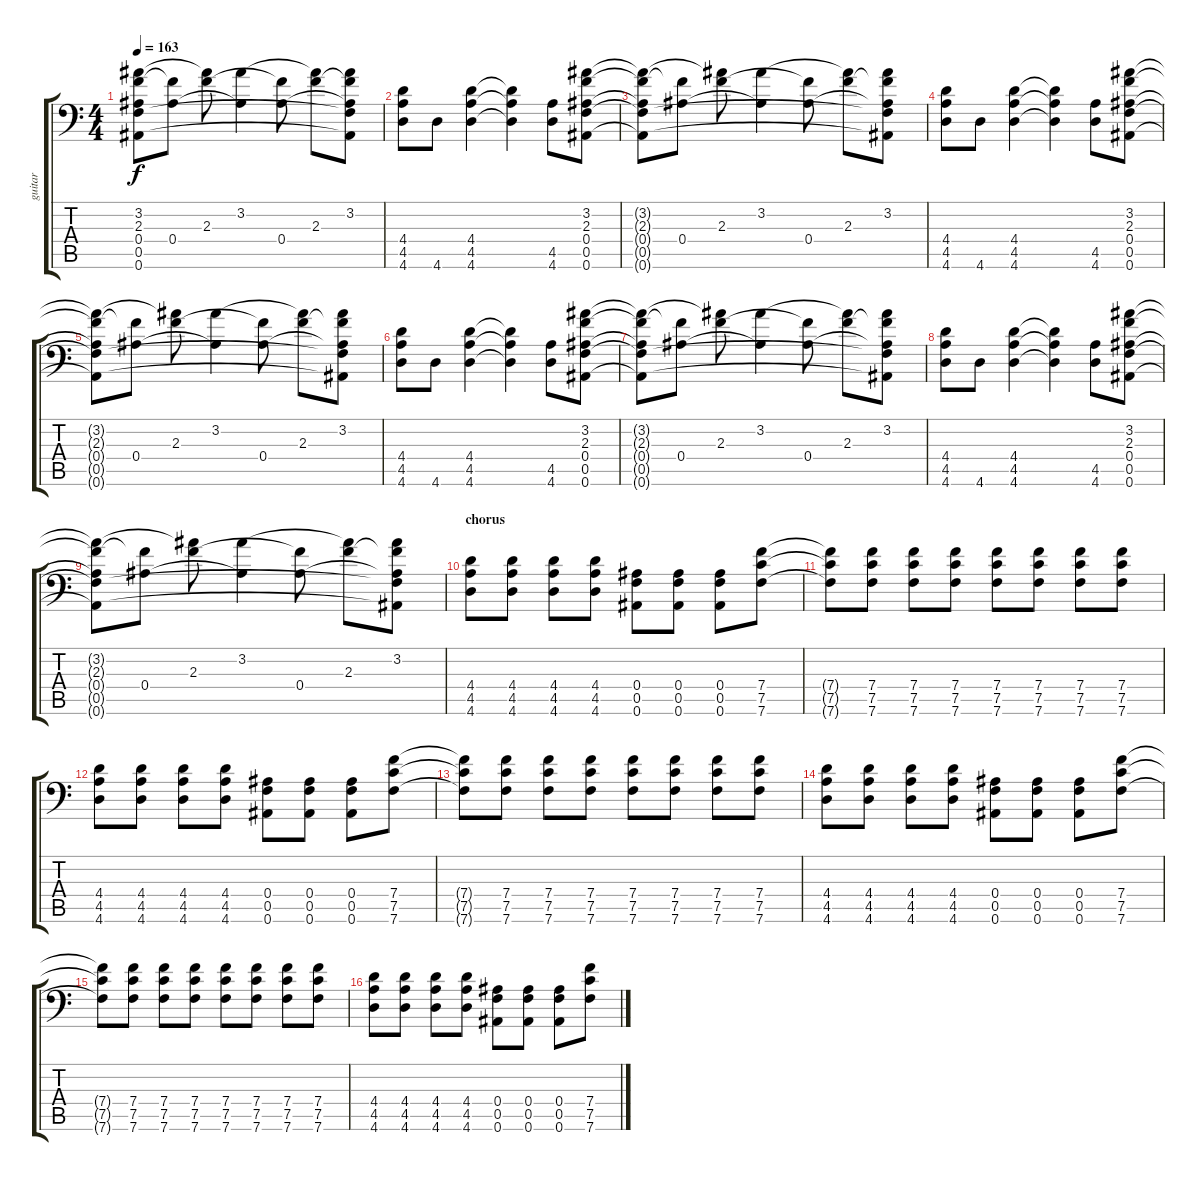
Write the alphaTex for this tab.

\track ("guitar" "guitar") {instrument distortionguitar}
\staff {score tabs}
\tuning (C4 G3 Eb3 Bb2 F2 Bb1) {hide}
\ts (4 4)
\tempo 163
\clef f4
\ks c
(3.2{t} 2.3{t} 0.4{t} 0.5{t} 0.6{t}).8{dy f} (2.3{t} 0.4).8 (3.2{t} 2.3).8 (3.2 0.4{t}).4 (2.3{t} 0.4).8 (3.2{t} 2.3).8 (3.2 2.3{t} 0.4{t} 0.5{t} 0.6{t}).8 |
(4.4 4.5 4.6).8 4.6.8 (4.4 4.5 4.6).4 (4.4{t} 4.5{t} 4.6{t}).4 (4.5 4.6).8 (3.2 2.3 0.4 0.5 0.6).8 |
(3.2{t} 2.3{t} 0.4{t} 0.5{t} 0.6{t}).8 (2.3{t} 0.4).8 (3.2{t} 2.3).8 (3.2 0.4{t}).4 (2.3{t} 0.4).8 (3.2{t} 2.3).8 (3.2 2.3{t} 0.4{t} 0.5{t} 0.6{t}).8 |
(4.4 4.5 4.6).8 4.6.8 (4.4 4.5 4.6).4 (4.4{t} 4.5{t} 4.6{t}).4 (4.5 4.6).8 (3.2 2.3 0.4 0.5 0.6).8 |
(3.2{t} 2.3{t} 0.4{t} 0.5{t} 0.6{t}).8 (2.3{t} 0.4).8 (3.2{t} 2.3).8 (3.2 0.4{t}).4 (2.3{t} 0.4).8 (3.2{t} 2.3).8 (3.2 2.3{t} 0.4{t} 0.5{t} 0.6{t}).8 |
(4.4 4.5 4.6).8 4.6.8 (4.4 4.5 4.6).4 (4.4{t} 4.5{t} 4.6{t}).4 (4.5 4.6).8 (3.2 2.3 0.4 0.5 0.6).8 |
(3.2{t} 2.3{t} 0.4{t} 0.5{t} 0.6{t}).8 (2.3{t} 0.4).8 (3.2{t} 2.3).8 (3.2 0.4{t}).4 (2.3{t} 0.4).8 (3.2{t} 2.3).8 (3.2 2.3{t} 0.4{t} 0.5{t} 0.6{t}).8 |
(4.4 4.5 4.6).8 4.6.8 (4.4 4.5 4.6).4 (4.4{t} 4.5{t} 4.6{t}).4 (4.5 4.6).8 (3.2 2.3 0.4 0.5 0.6).8 |
(3.2{t} 2.3{t} 0.4{t} 0.5{t} 0.6{t}).8 (2.3{t} 0.4).8 (3.2{t} 2.3).8 (3.2 0.4{t}).4 (2.3{t} 0.4).8 (3.2{t} 2.3).8 (3.2 2.3{t} 0.4{t} 0.5{t} 0.6{t}).8 |
\section ("" "chorus")
(4.4 4.5 4.6).8{instrument distortionguitar} (4.4 4.5 4.6).8 (4.4 4.5 4.6).8 (4.4 4.5 4.6).8 (0.4 0.5 0.6).8 (0.4 0.5 0.6).8 (0.4 0.5 0.6).8 (7.4 7.5 7.6).8 |
(7.4{t} 7.5{t} 7.6{t}).8 (7.4 7.5 7.6).8 (7.4 7.5 7.6).8 (7.4 7.5 7.6).8 (7.4 7.5 7.6).8 (7.4 7.5 7.6).8 (7.4 7.5 7.6).8 (7.4 7.5 7.6).8 |
(4.4 4.5 4.6).8 (4.4 4.5 4.6).8 (4.4 4.5 4.6).8 (4.4 4.5 4.6).8 (0.4 0.5 0.6).8 (0.4 0.5 0.6).8 (0.4 0.5 0.6).8 (7.4 7.5 7.6).8 |
(7.4{t} 7.5{t} 7.6{t}).8 (7.4 7.5 7.6).8 (7.4 7.5 7.6).8 (7.4 7.5 7.6).8 (7.4 7.5 7.6).8 (7.4 7.5 7.6).8 (7.4 7.5 7.6).8 (7.4 7.5 7.6).8 |
(4.4 4.5 4.6).8 (4.4 4.5 4.6).8 (4.4 4.5 4.6).8 (4.4 4.5 4.6).8 (0.4 0.5 0.6).8 (0.4 0.5 0.6).8 (0.4 0.5 0.6).8 (7.4 7.5 7.6).8 |
(7.4{t} 7.5{t} 7.6{t}).8 (7.4 7.5 7.6).8 (7.4 7.5 7.6).8 (7.4 7.5 7.6).8 (7.4 7.5 7.6).8 (7.4 7.5 7.6).8 (7.4 7.5 7.6).8 (7.4 7.5 7.6).8 |
(4.4 4.5 4.6).8 (4.4 4.5 4.6).8 (4.4 4.5 4.6).8 (4.4 4.5 4.6).8 (0.4 0.5 0.6).8 (0.4 0.5 0.6).8 (0.4 0.5 0.6).8 (7.4 7.5 7.6).8
